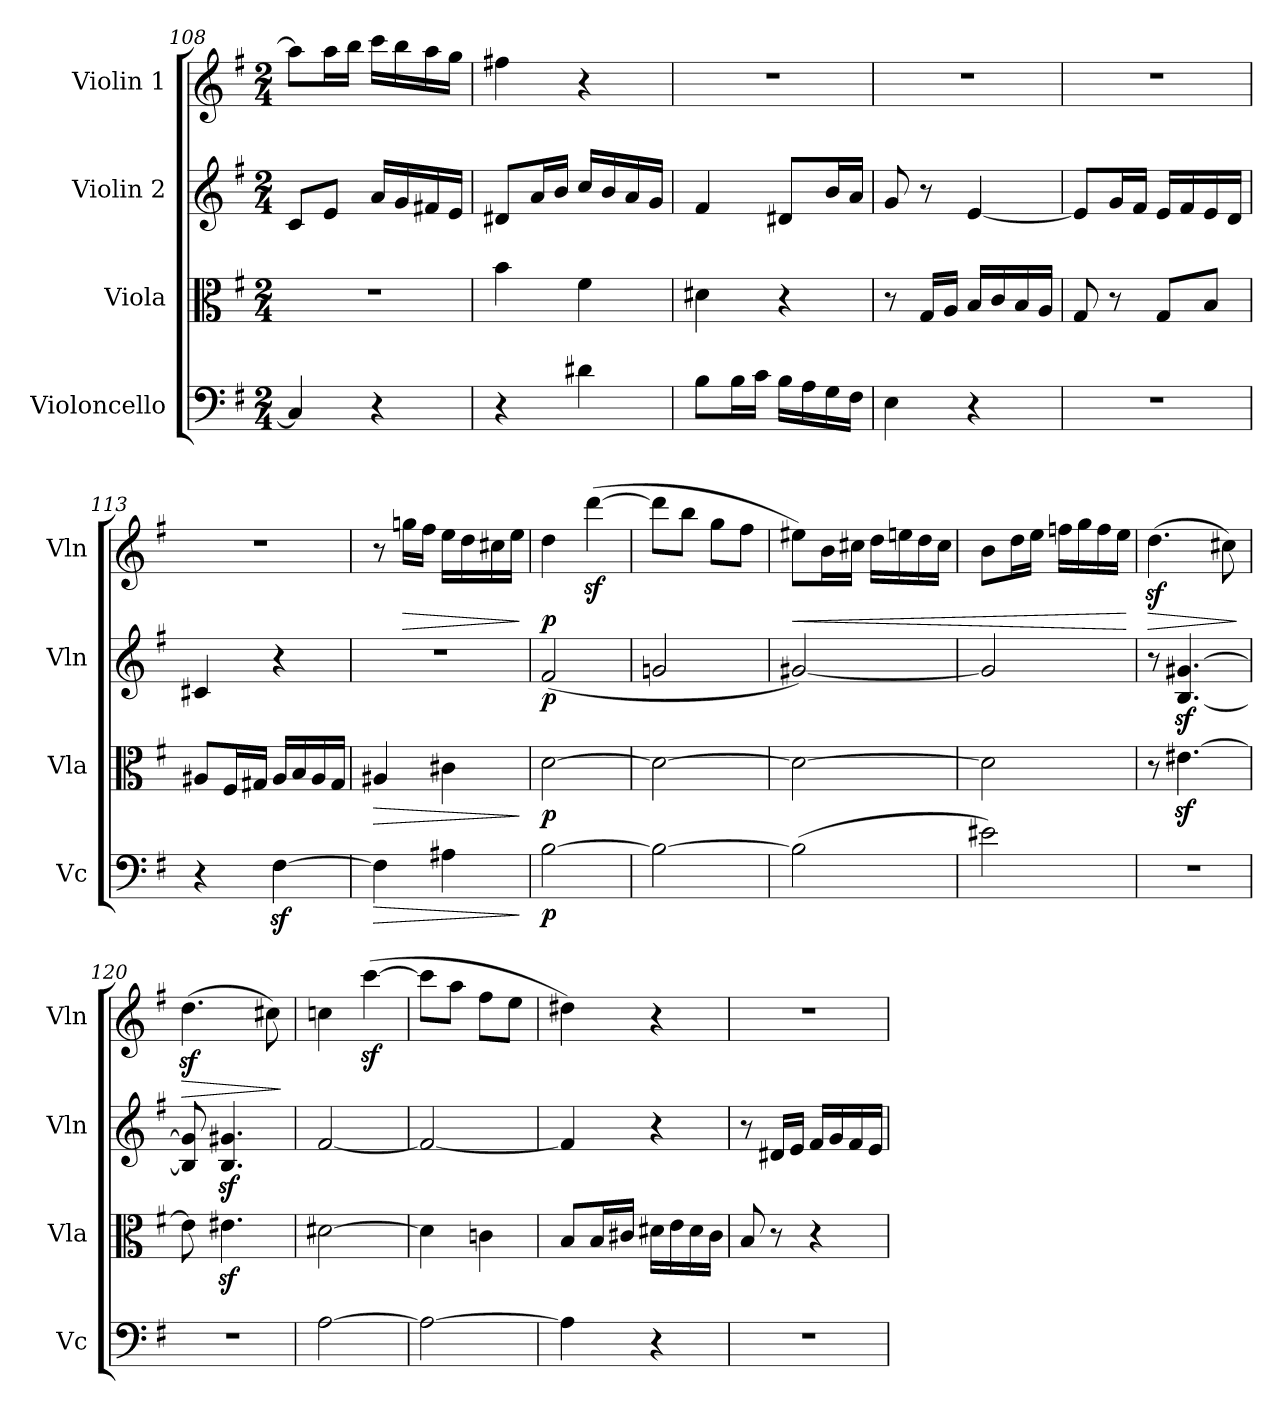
**kern	**dynam	**kern	**dynam	**kern	**dynam	**kern	**dynam
*part4	*part4	*part3	*part3	*part2	*part2	*part1	*part1
*staff4	*staff4	*staff3	*staff3	*staff2	*staff2	*staff1	*staff1
*I"Violoncello	*	*I"Viola	*	*I"Violin 2	*	*I"Violin 1	*
*I'Vc	*	*I'Vla	*	*I'Vln	*	*I'Vln	*
*clefF4	*	*clefC3	*	*clefG2	*	*clefG2	*
*k[f#]	*	*k[f#]	*	*k[f#]	*	*k[f#]	*
*M2/4	*	*M2/4	*	*M2/4	*	*M2/4	*
=108	=108	=108	=108	=108	=108	=108	=108
4C/]	.	2r	.	8c/L	.	8aa\L]	.
.	.	.	.	8e/J	.	16aa\L	.
.	.	.	.	.	.	16bb\JJ	.
4r	.	.	.	16a/LL	.	16ccc\LL	.
.	.	.	.	16g/	.	16bb\	.
.	.	.	.	16f#X/	.	16aa\	.
.	.	.	.	16e/JJ	.	16gg\JJ	.
=109	=109	=109	=109	=109	=109	=109	=109
4r	.	4b\	.	8d#X/L	.	4ff#X\	.
.	.	.	.	16a/L	.	.	.
.	.	.	.	16b/JJ	.	.	.
4d#X\	.	4f#\	.	16cc/LL	.	4r	.
.	.	.	.	16b/	.	.	.
.	.	.	.	16a/	.	.	.
.	.	.	.	16g/JJ	.	.	.
=110	=110	=110	=110	=110	=110	=110	=110
8B\L	.	4d#X\	.	4f#/	.	2r	.
16B\L	.	.	.	.	.	.	.
16c\JJ	.	.	.	.	.	.	.
16B\LL	.	4r	.	8d#X/L	.	.	.
16A\	.	.	.	.	.	.	.
16G\	.	.	.	16b/L	.	.	.
16F#\JJ	.	.	.	16a/JJ	.	.	.
=111	=111	=111	=111	=111	=111	=111	=111
4E\	.	8r	.	8g/	.	2r	.
.	.	16G/LL	.	8r	.	.	.
.	.	16A/JJ	.	.	.	.	.
4r	.	16B/LL	.	[4e/	.	.	.
.	.	16c/	.	.	.	.	.
.	.	16B/	.	.	.	.	.
.	.	16A/JJ	.	.	.	.	.
!!LO:LB:g=z
=112	=112	=112	=112	=112	=112	=112	=112
2r	.	8G/	.	8e/L]	.	2r	.
.	.	8r	.	16g/L	.	.	.
.	.	.	.	16f#/JJ	.	.	.
.	.	8G/L	.	16e/LL	.	.	.
.	.	.	.	16f#/	.	.	.
.	.	8B/J	.	16e/	.	.	.
.	.	.	.	16d/JJ	.	.	.
=113	=113	=113	=113	=113	=113	=113	=113
4r	.	8A#X/L	.	4c#X/	.	2r	.
.	.	16F#/L	.	.	.	.	.
.	.	16G#X/JJ	.	.	.	.	.
[4F#z<\	.	16A#/LL	.	4r	.	.	.
.	.	16B/	.	.	.	.	.
.	.	16A#/	.	.	.	.	.
.	.	16G#/JJ	.	.	.	.	.
=114	=114	=114	=114	=114	=114	=114	=114
!	!LO:HP:b	!	!LO:HP:b	!	!	!	!
4F#\]	>	4A#X/	>	2r	.	8r	.
!	!	!	!	!	!	!	!LO:HP:b
.	.	.	.	.	.	16ggn\LL	>
.	.	.	.	.	.	16ff#\JJ	.
4A#X\	.	4c#X\	.	.	.	16ee\LL	.
.	.	.	.	.	.	16dd\	.
.	.	.	.	.	.	16cc#X\	.
.	.	.	.	.	.	16ee\JJ	.
.	]	.	]	.	.	.	]
!!LO:LB:g=z
=115	=115	=115	=115	=115	=115	=115	=115
!	!LO:DY:b	!	!LO:DY:b	!	!LO:DY:b	!	!LO:DY:b
[2B\	p	[2d\	p	(2f#/	p	4dd\	p
.	.	.	.	.	.	([4dddz<\	.
=116	=116	=116	=116	=116	=116	=116	=116
2B\_	.	2d\_	.	2gn/	.	8ddd\L]	.
.	.	.	.	.	.	8bb\J	.
.	.	.	.	.	.	8gg\L	.
.	.	.	.	.	.	8ff#\J	.
=117	=117	=117	=117	=117	=117	=117	=117
!	!	!	!	!	!	!	!LO:HP:b
(2B\]	.	2d\_	.	[2g#X/)	.	8ee#X\L)	<
.	.	.	.	.	.	16b\L	.
.	.	.	.	.	.	16cc#X\JJ	.
.	.	.	.	.	.	16dd\LL	.
.	.	.	.	.	.	16een\	.
.	.	.	.	.	.	16dd\	.
.	.	.	.	.	.	16cc#\JJ	.
=118	=118	=118	=118	=118	=118	=118	=118
2e#X\)	.	2d\]	.	2g#/]	.	8b\L	.
.	.	.	.	.	.	16dd\L	.
.	.	.	.	.	.	16ee\JJ	.
.	.	.	.	.	.	16ffn\LL	.
.	.	.	.	.	.	16gg\	.
.	.	.	.	.	.	16ff\	.
.	.	.	.	.	.	16ee\JJ	.
.	.	.	.	.	.	.	[
=119	=119	=119	=119	=119	=119	=119	=119
!	!	!	!	!	!	!	!LO:HP:b
2r	.	8r	.	8r	.	(4.ddz<\	>
.	.	[4.e#Xz<\	.	[4.B/z< [4.g#X/z<	.	.	.
.	.	.	.	.	.	8cc#X\)	.
.	.	.	.	.	.	.	]
=120	=120	=120	=120	=120	=120	=120	=120
!	!	!	!	!	!	!	!LO:HP:b
2r	.	8e#\]	.	8B/] 8g#/]	.	(4.ddz<\	>
.	.	4.e#Xz<\	.	4.B/z< 4.g#X/z<	.	.	.
.	.	.	.	.	.	8cc#X\)	.
.	.	.	.	.	.	.	]
=121	=121	=121	=121	=121	=121	=121	=121
[2A\	.	[2d#X\	.	[2f#/	.	4ccn\	.
.	.	.	.	.	.	([4cccz<\	.
=122	=122	=122	=122	=122	=122	=122	=122
2A\_	.	4d#\]	.	2f#/_	.	8ccc\L]	.
.	.	.	.	.	.	8aa\J	.
.	.	4cn\	.	.	.	8ff#\L	.
.	.	.	.	.	.	8ee\J	.
=123	=123	=123	=123	=123	=123	=123	=123
4A\]	.	8B/L	.	4f#/]	.	4dd#X\)	.
.	.	16B/L	.	.	.	.	.
.	.	16c#X/JJ	.	.	.	.	.
4r	.	16d#X\LL	.	4r	.	4r	.
.	.	16e\	.	.	.	.	.
.	.	16d#\	.	.	.	.	.
.	.	16c#\JJ	.	.	.	.	.
!!LO:LB:g=z
=124	=124	=124	=124	=124	=124	=124	=124
2r	.	8B/	.	8r	.	2r	.
.	.	8r	.	16d#X/LL	.	.	.
.	.	.	.	16e/JJ	.	.	.
.	.	4r	.	16f#/LL	.	.	.
.	.	.	.	16g/	.	.	.
.	.	.	.	16f#/	.	.	.
.	.	.	.	16e/JJ	.	.	.
=	=	=	=	=	=	=	=
*-	*-	*-	*-	*-	*-	*-	*-
